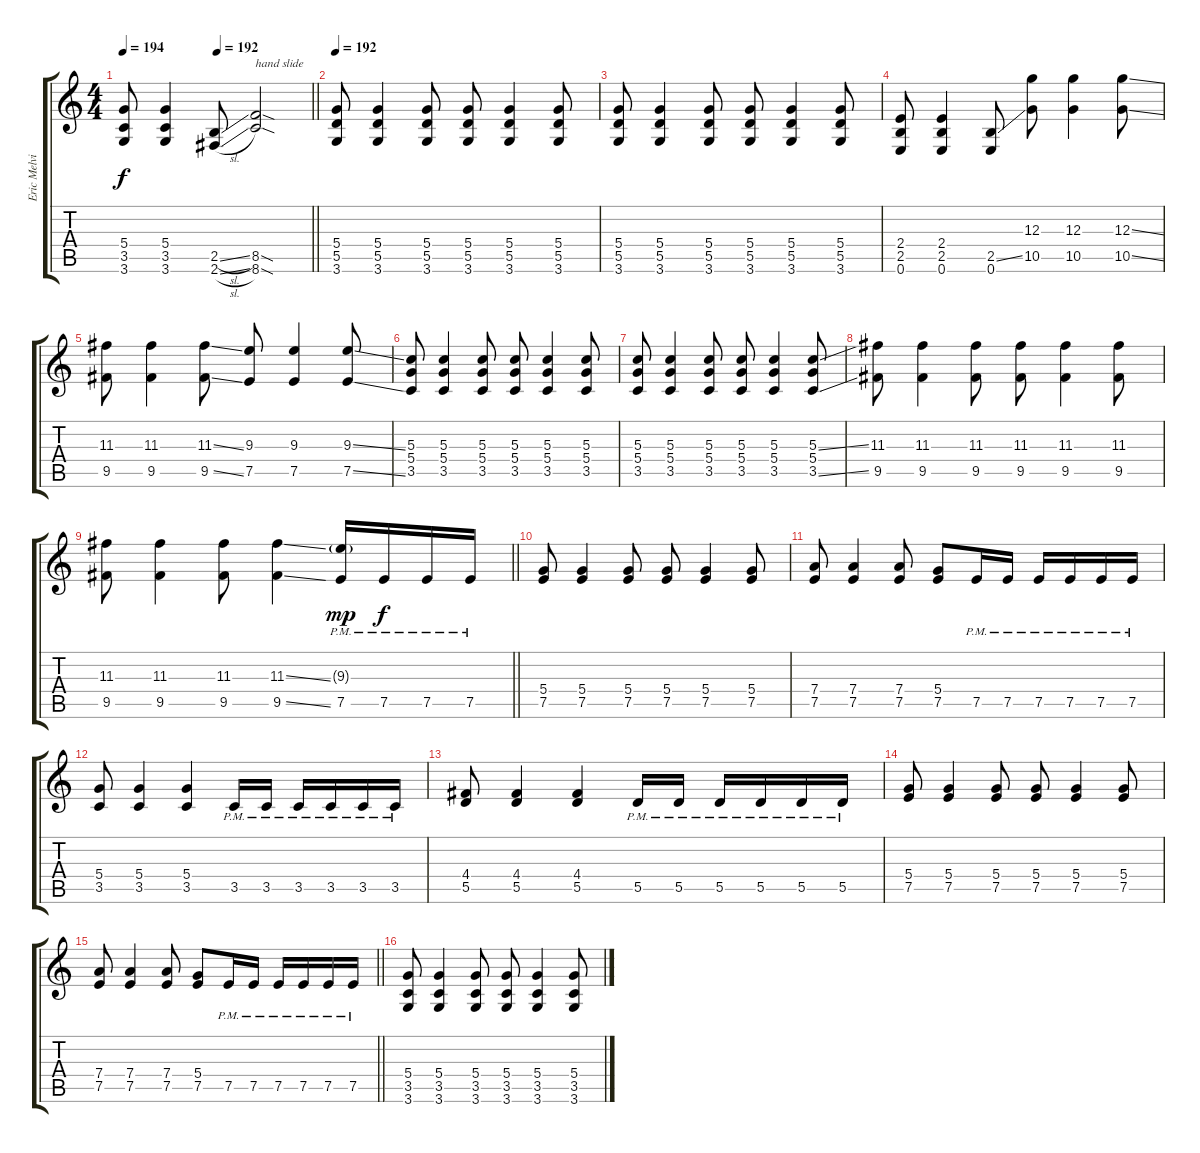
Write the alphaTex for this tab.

\track ("Eric Melvin" "Eric Melvi") {instrument distortionguitar}
\staff {score tabs}
\tuning (E4 B3 G3 D3 A2 E2) {hide}
\ts (4 4)
\tempo 194
\tempo (192 0.5)
\clef g2
\barLineRight lightlight
\ks c
(5.4 3.5 3.6).8{dy f} (5.4 3.5 3.6).4 (2.5{sl} 2.6{sl}).8 (8.5{sod} 8.6{sod}).2{txt "hand slide"} |
\section ("" "")
\tempo 192
(5.4 5.5 3.6).8 (5.4 5.5 3.6).4 (5.4 5.5 3.6).8 (5.4 5.5 3.6).8 (5.4 5.5 3.6).4 (5.4 5.5 3.6).8 |
(5.4 5.5 3.6).8 (5.4 5.5 3.6).4 (5.4 5.5 3.6).8 (5.4 5.5 3.6).8 (5.4 5.5 3.6).4 (5.4 5.5 3.6).8 |
(2.4 2.5 0.6).8 (2.4 2.5 0.6).4 (2.5{ss} 0.6).8 (12.3 10.5).8 (12.3 10.5).4 (12.3{ss} 10.5{ss}).8 |
(11.3 9.5).8 (11.3 9.5).4 (11.3{ss} 9.5{ss}).8 (9.3 7.5).8 (9.3 7.5).4 (9.3{ss} 7.5{ss}).8 |
(5.3 5.4 3.5).8 (5.3 5.4 3.5).4 (5.3 5.4 3.5).8 (5.3 5.4 3.5).8 (5.3 5.4 3.5).4 (5.3 5.4 3.5).8 |
(5.3 5.4 3.5).8 (5.3 5.4 3.5).4 (5.3 5.4 3.5).8 (5.3 5.4 3.5).8 (5.3 5.4 3.5).4 (5.3{ss} 5.4 3.5{ss}).8 |
(11.3 9.5).8 (11.3 9.5).4 (11.3 9.5).8 (11.3 9.5).8 (11.3 9.5).4 (11.3 9.5).8 |
\barLineRight lightlight
(11.3 9.5).8 (11.3 9.5).4 (11.3 9.5).8 (11.3{ss} 9.5{ss}).4 (9.3{g} 7.5{pm}).16{dy mp} 7.5{pm}.16{dy f} 7.5{pm}.16 7.5{pm}.16 |
\section ("" "")
(5.4 7.5).8 (5.4 7.5).4 (5.4 7.5).8 (5.4 7.5).8 (5.4 7.5).4 (5.4 7.5).8 |
(7.4 7.5).8 (7.4 7.5).4 (7.4 7.5).8 (5.4 7.5).8 7.5{pm}.16 7.5{pm}.16 7.5{pm}.16 7.5{pm}.16 7.5{pm}.16 7.5{pm}.16 |
(5.4 3.5).8 (5.4 3.5).4 (5.4 3.5).4 3.5{pm}.16 3.5{pm}.16 3.5{pm}.16 3.5{pm}.16 3.5{pm}.16 3.5{pm}.16 |
(4.4 5.5).8 (4.4 5.5).4 (4.4 5.5).4 5.5{pm}.16 5.5{pm}.16 5.5{pm}.16 5.5{pm}.16 5.5{pm}.16 5.5{pm}.16 |
(5.4 7.5).8 (5.4 7.5).4 (5.4 7.5).8 (5.4 7.5).8 (5.4 7.5).4 (5.4 7.5).8 |
\barLineRight lightlight
(7.4 7.5).8 (7.4 7.5).4 (7.4 7.5).8 (5.4 7.5).8 7.5{pm}.16 7.5{pm}.16 7.5{pm}.16 7.5{pm}.16 7.5{pm}.16 7.5{pm}.16 |
\section ("" "")
(5.4 3.5 3.6).8 (5.4 3.5 3.6).4 (5.4 3.5 3.6).8 (5.4 3.5 3.6).8 (5.4 3.5 3.6).4 (5.4 3.5 3.6).8
